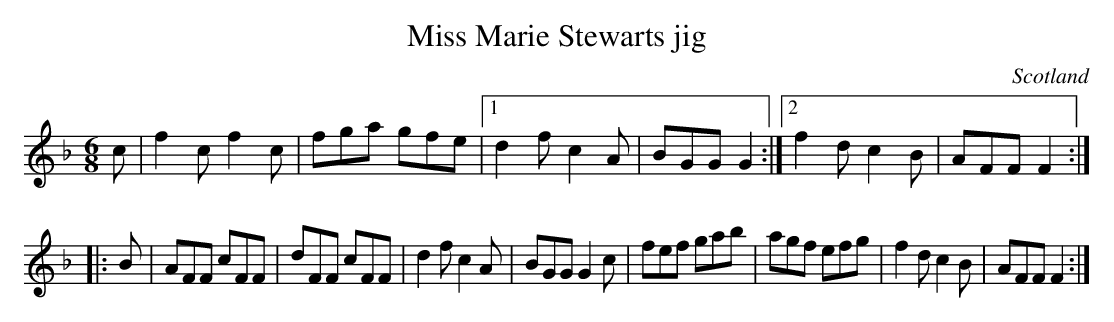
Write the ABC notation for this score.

X:1
T:Miss Marie Stewarts jig
M:6/8
O:Scotland
K:F major
c|\
f2c f2c|fga gfe|1 d2f c2A|BGG G2:|2\
f2d c2B|AFF F2:|
|:B|\
AFF cFF|dFF cFF|d2f c2A|BGG G2c|\
fef gab|agf efg|f2d c2B|AFF F2:|
